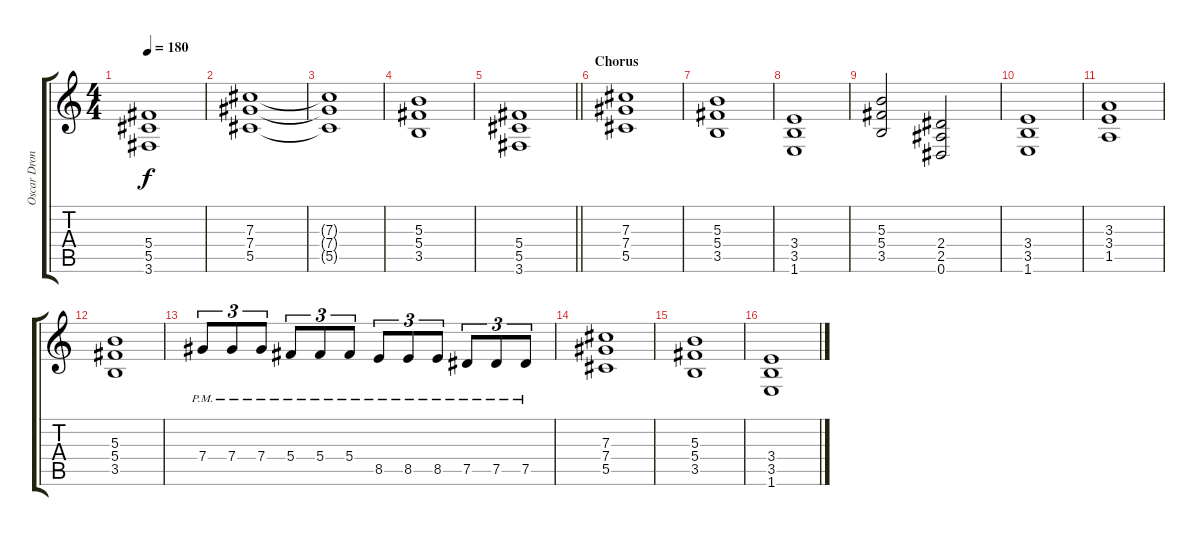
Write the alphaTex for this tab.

\track ("Oscar Dronjak" "Oscar Dron") {instrument distortionguitar}
\staff {score tabs}
\tuning (Eb4 Bb3 Gb3 Db3 Ab2 Eb2) {hide}
\ts (4 4)
\tempo 180
\clef g2
\ks c
(5.4 5.5 3.6).1{dy f} |
(7.3 7.4 5.5).1 |
(7.3{t} 7.4{t} 5.5{t}).1 |
(5.3 5.4 3.5).1 |
\barLineRight lightlight
(5.4 5.5 3.6).1 |
\section ("" "Chorus")
(7.3 7.4 5.5).1 |
(5.3 5.4 3.5).1 |
(3.4 3.5 1.6).1 |
(5.3 5.4 3.5).2 (2.4 2.5 0.6).2 |
(3.4 3.5 1.6).1 |
(3.3 3.4 1.5).1 |
(5.3 5.4 3.5).1 |
7.4{pm}.8{tu (3 2)} 7.4{pm}.8{tu (3 2)} 7.4{pm}.8{tu (3 2)} 5.4{pm}.8{tu (3 2)} 5.4{pm}.8{tu (3 2)} 5.4{pm}.8{tu (3 2)} 8.5{pm}.8{tu (3 2)} 8.5{pm}.8{tu (3 2)} 8.5{pm}.8{tu (3 2)} 7.5{pm}.8{tu (3 2)} 7.5{pm}.8{tu (3 2)} 7.5{pm}.8{tu (3 2)} |
(7.3 7.4 5.5).1 |
(5.3 5.4 3.5).1 |
(3.4 3.5 1.6).1
